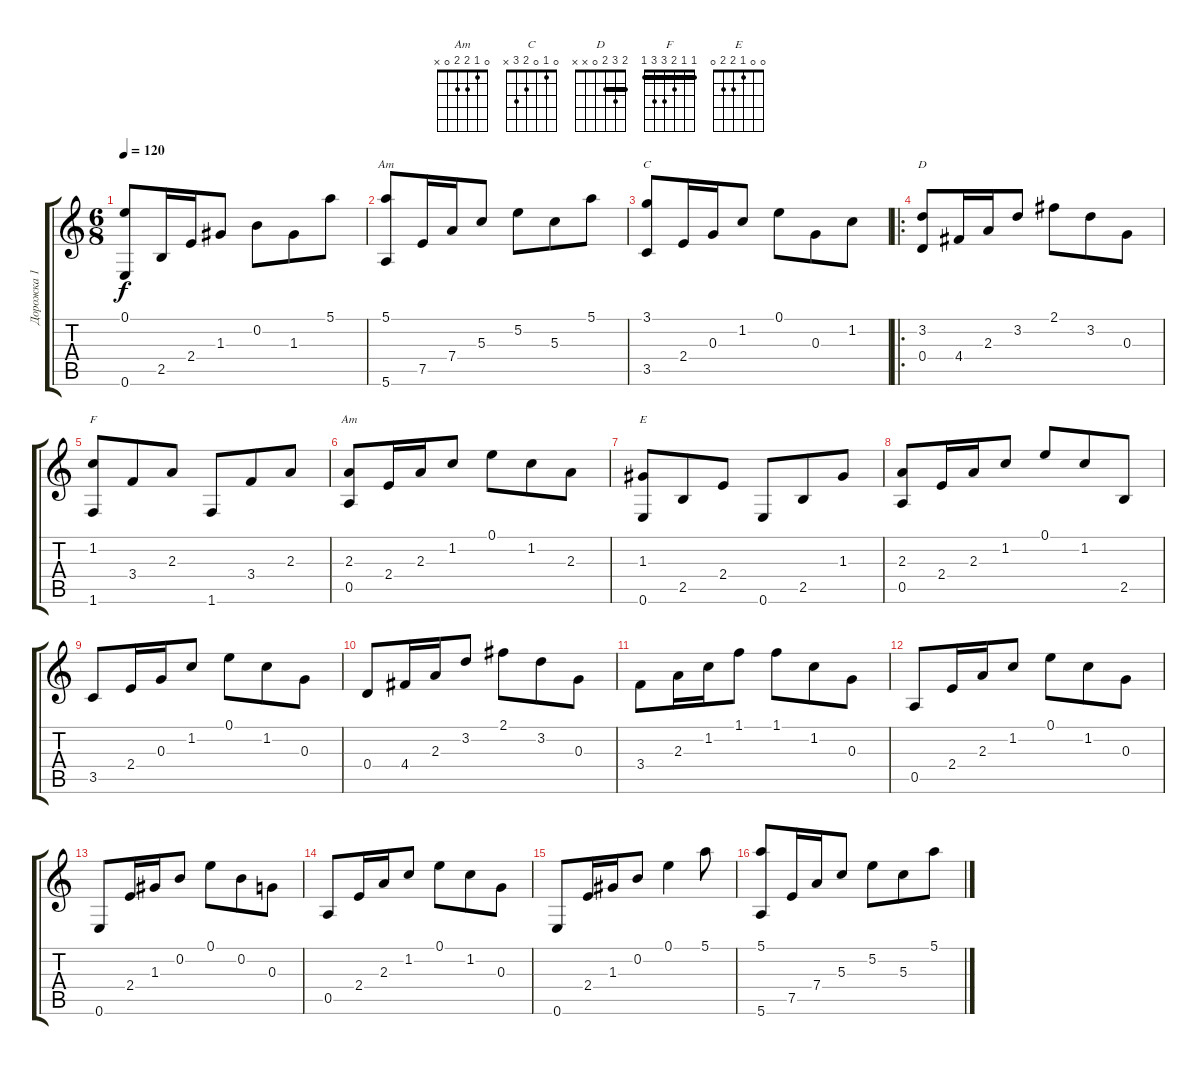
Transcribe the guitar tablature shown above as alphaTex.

\track ("Дорожка 1" "Дорожка 1") {instrument acousticguitarsteel}
\staff {score tabs}
\tuning (E4 B3 G3 D3 A2 E2) {hide}
\chord ("Am" 5 5 5 7 7 5) {firstfret 5 barre 5}
\chord ("C" 0 1 0 2 3 x)
\chord ("D" 2 3 2 0 x x) {barre 2}
\chord ("F" 1 1 2 3 3 1) {barre 1}
\chord ("Am" 0 1 2 2 0 x)
\chord ("E" 0 0 1 2 2 0)
\ts (6 8)
\tempo 120
\clef g2
\ks c
(0.1 0.6).8{dy f} 2.5.16 2.4.16 1.3.8 0.2.8 1.3.8 5.1.8 |
(5.1 5.6).8{ch "Am"} 7.5.16 7.4.16 5.3.8 5.2.8 5.3.8 5.1.8 |
(3.1 3.5).8{ch "C"} 2.4.16 0.3.16 1.2.8 0.1.8 0.3.8 1.2.8 |
\ro
(3.2 0.4).8{ch "D"} 4.4.16 2.3.16 3.2.8 2.1.8 3.2.8 0.3.8 |
(1.2 1.6).8{ch "F"} 3.4.8 2.3.8 1.6.8 3.4.8 2.3.8 |
(2.3 0.5).8{ch "Am"} 2.4.16 2.3.16 1.2.8 0.1.8 1.2.8 2.3.8 |
(1.3 0.6).8{ch "E"} 2.5.8 2.4.8 0.6.8 2.5.8 1.3.8 |
(2.3 0.5).8 2.4.16 2.3.16 1.2.8 0.1.8 1.2.8 2.5.8 |
3.5.8 2.4.16 0.3.16 1.2.8 0.1.8 1.2.8 0.3.8 |
0.4.8 4.4.16 2.3.16 3.2.8 2.1.8 3.2.8 0.3.8 |
3.4.8 2.3.16 1.2.16 1.1.8 1.1.8 1.2.8 0.3.8 |
0.5.8 2.4.16 2.3.16 1.2.8 0.1.8 1.2.8 0.3.8 |
0.6.8 2.4.16 1.3.16 0.2.8 0.1.8 0.2.8 0.3.8 |
0.5.8 2.4.16 2.3.16 1.2.8 0.1.8 1.2.8 0.3.8 |
0.6.8 2.4.16 1.3.16 0.2.8 0.1.4 5.1.8 |
(5.1 5.6).8 7.5.16 7.4.16 5.3.8 5.2.8 5.3.8 5.1.8
